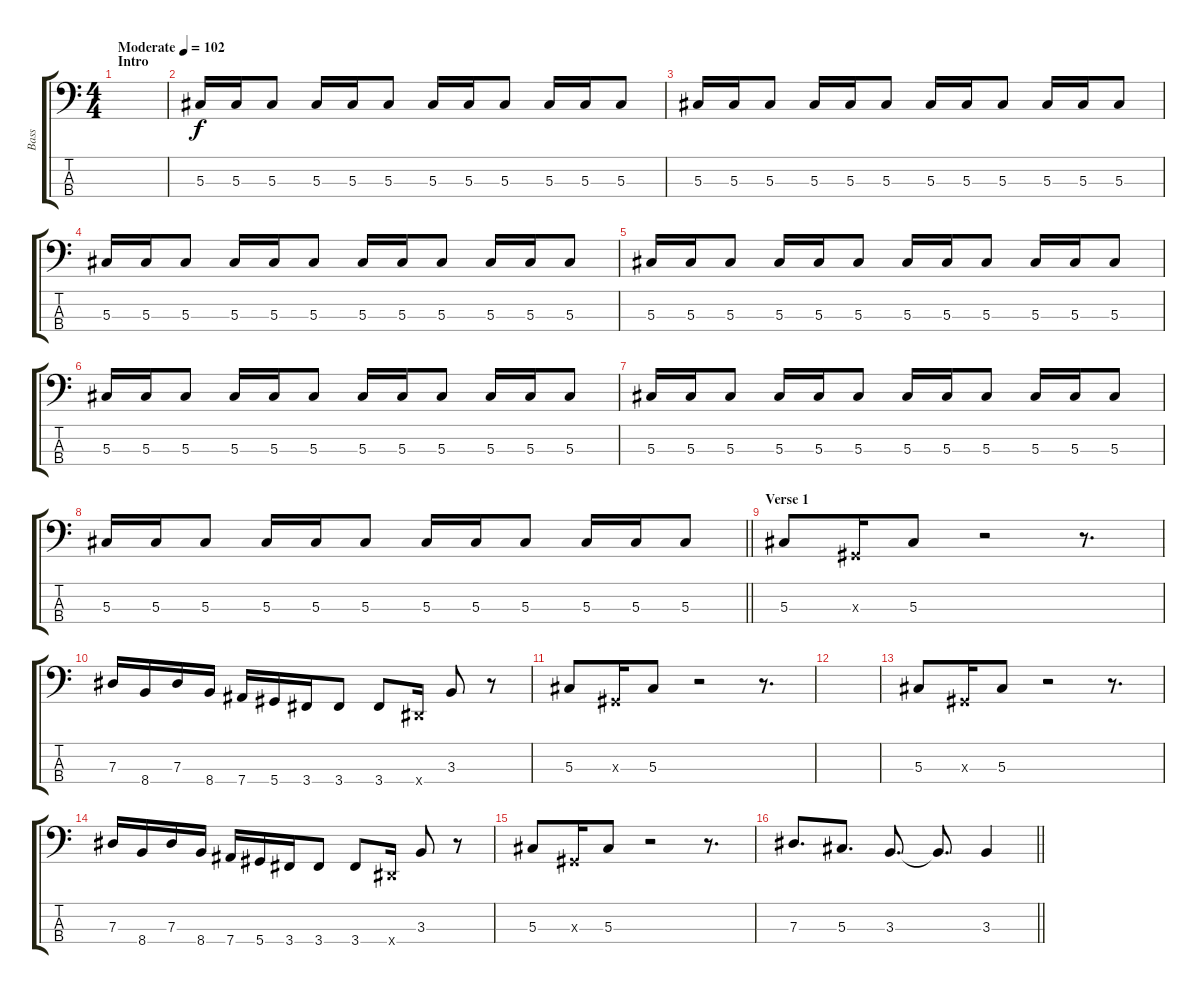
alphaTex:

\track ("Bass" "Bass") {instrument electricbassfinger}
\staff {score tabs}
\tuning (Gb2 Db2 Ab1 Eb1) {hide}
\ts (4 4)
\section ("" "Intro")
\tempo (102 "Moderate")
\clef f4
\ks c
|
5.3.16 5.3.16 5.3.8 5.3.16 5.3.16 5.3.8 5.3.16 5.3.16 5.3.8 5.3.16 5.3.16 5.3.8 |
5.3.16 5.3.16 5.3.8 5.3.16 5.3.16 5.3.8 5.3.16 5.3.16 5.3.8 5.3.16 5.3.16 5.3.8 |
5.3.16 5.3.16 5.3.8 5.3.16 5.3.16 5.3.8 5.3.16 5.3.16 5.3.8 5.3.16 5.3.16 5.3.8 |
5.3.16 5.3.16 5.3.8 5.3.16 5.3.16 5.3.8 5.3.16 5.3.16 5.3.8 5.3.16 5.3.16 5.3.8 |
5.3.16 5.3.16 5.3.8 5.3.16 5.3.16 5.3.8 5.3.16 5.3.16 5.3.8 5.3.16 5.3.16 5.3.8 |
5.3.16 5.3.16 5.3.8 5.3.16 5.3.16 5.3.8 5.3.16 5.3.16 5.3.8 5.3.16 5.3.16 5.3.8 |
\barLineRight lightlight
5.3.16 5.3.16 5.3.8 5.3.16 5.3.16 5.3.8 5.3.16 5.3.16 5.3.8 5.3.16 5.3.16 5.3.8 |
\section ("" "Verse 1")
5.3.8 0.3{x}.16 5.3.8 r.2 r.8{d} |
7.3.16 8.4.16 7.3.16 8.4.16 7.4.16 5.4.16 3.4.16 3.4.8 3.4.8 0.4{x}.16 3.3.8 r.8 |
5.3.8 0.3{x}.16 5.3.8 r.2 r.8{d} |
|
5.3.8 0.3{x}.16 5.3.8 r.2 r.8{d} |
7.3.16 8.4.16 7.3.16 8.4.16 7.4.16 5.4.16 3.4.16 3.4.8 3.4.8 0.4{x}.16 3.3.8 r.8 |
5.3.8 0.3{x}.16 5.3.8 r.2 r.8{d} |
\barLineRight lightlight
7.3.8{d} 5.3.8{d} 3.3.8{d} 3.3{t}.8{d} 3.3.4
